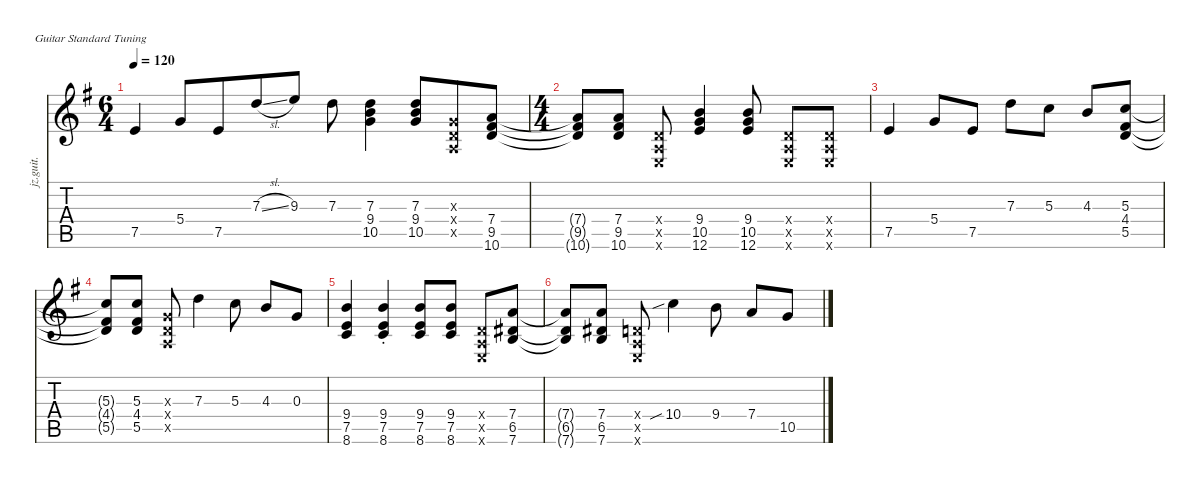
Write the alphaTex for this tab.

\defaultSystemsLayout 4
\hideDynamics
\bracketExtendMode nobrackets
\track ("Jazz Guitar" "jz.guit.") {instrument electricguitarjazz}
\staff {score tabs}
\tuning (E4 B3 G3 D3 A2 E2)
\ts (6 4)
\beaming (8 6 6)
\tempo 120
\clef g2
\ks g
7.5{acc forcenatural}.4{dy mf instrument electricguitarjazz beam Up} 5.4{acc forcenatural}.8{beam Up} 7.5{acc forcenatural}.8{beam Up} 7.3{sl acc forcenatural}.8{beam Up} 9.3{acc forcenatural}.8{beam Up} 7.3{acc forcenatural}.8{beam Down} (10.5{acc forcenatural} 9.4{acc forcenatural} 7.3{acc forcenatural}).4{beam Down} (10.5{acc forcenatural} 9.4{acc forcenatural} 7.3{acc forcenatural}).8{beam Up} (0.3{x acc forcenatural} 0.4{x acc forcenatural} 0.5{x acc forcenatural}).8{beam Up} (7.4{acc forcenatural} 9.5{acc #} 10.6{acc forcenatural}).8{beam Up} |
\ts (4 4)
\beaming (8 2 2 2 2)
(7.4{t acc forcenatural} 9.5{t acc #} 10.6{t acc forcenatural}).8{beam Up} (7.4{acc forcenatural} 9.5{acc #} 10.6{acc forcenatural}).8{beam Up} (0.4{x acc forcenatural} 0.5{x acc forcenatural} 0.6{x acc forcenatural}).8{beam Up} (12.6{acc forcenatural} 10.5{acc forcenatural} 9.4{acc forcenatural}).4{beam Up} (9.4{acc forcenatural} 10.5{acc forcenatural} 12.6{acc forcenatural}).8{beam Up} (0.6{x acc forcenatural} 0.5{x acc forcenatural} 0.4{x acc forcenatural}).8{beam Up} (0.6{x acc forcenatural} 0.4{x acc forcenatural} 0.5{x acc forcenatural}).8{beam Up} |
7.5{acc forcenatural}.4{beam Up} 5.4{acc forcenatural}.8{beam Up} 7.5{acc forcenatural}.8{beam Up} 7.3{acc forcenatural}.8{beam Down} 5.3{acc forcenatural}.8{beam Down} 4.3{acc forcenatural}.8{beam Up} (5.3{acc forcenatural} 4.4{acc #} 5.5{acc forcenatural}).8{beam Up} |
(4.4{t acc #} 5.5{t acc forcenatural} 5.3{t acc forcenatural}).8{beam Up} (5.3{acc forcenatural} 4.4{acc #} 5.5{acc forcenatural}).8{beam Up} (0.3{x acc forcenatural} 0.4{x acc forcenatural} 0.5{x acc forcenatural}).8{beam Up} 7.3{acc forcenatural}.4{beam Down} 5.3{acc forcenatural}.8{beam Down} 4.3{acc forcenatural}.8{beam Up} 0.3{acc forcenatural}.8{beam Up} |
(8.6{acc forcenatural} 7.5{acc forcenatural} 9.4{acc forcenatural}).4{beam Up} (9.4{st acc forcenatural} 7.5{st acc forcenatural} 8.6{st acc forcenatural}).4{beam Up} (9.4{acc forcenatural} 7.5{acc forcenatural} 8.6{acc forcenatural}).8{beam Up} (9.4{acc forcenatural} 7.5{acc forcenatural} 8.6{acc forcenatural}).8{beam Up} (0.6{x acc forcenatural} 0.5{x acc forcenatural} 0.4{x acc forcenatural}).8{beam Up} (6.5{acc #} 7.4{acc forcenatural} 7.6{acc forcenatural}).8{beam Up} |
(7.6{t acc forcenatural} 6.5{t acc #} 7.4{t acc forcenatural}).8{beam Up} (7.6{acc forcenatural} 6.5{acc #} 7.4{acc forcenatural}).8{beam Up} (0.6{x acc forcenatural} 0.4{x acc forcenatural} 0.5{x acc forcenatural}).8{beam Up} 10.4{sib acc forcenatural}.4{beam Down} 9.4{acc forcenatural}.8{beam Down} 7.4{acc forcenatural}.8{beam Up} 10.5{acc forcenatural}.8{beam Up}
